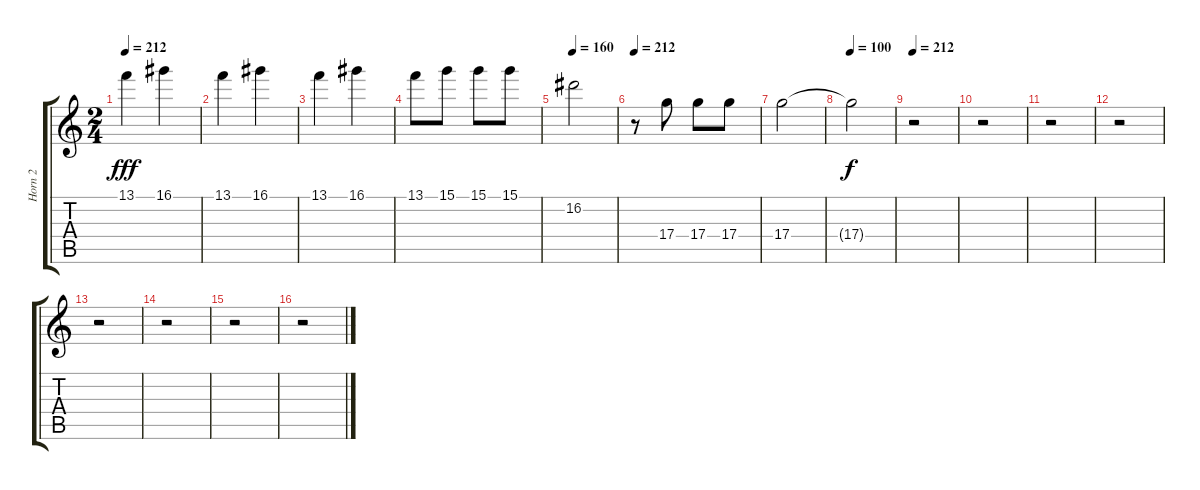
\track ("Horn 2" "Horn 2") {instrument acousticguitarnylon}
\staff {score tabs}
\tuning (E4 B3 G3 D3 A2 E2) {hide}
\ts (2 4)
\tempo 212
\clef g2
\ks c
13.1.4{dy fff} 16.1.4 |
13.1.4 16.1.4 |
13.1.4 16.1.4 |
13.1.8 15.1.8 15.1.8 15.1.8 |
\tempo 160
16.2.2 |
\tempo 212
r.8 17.4.8 17.4.8 17.4.8 |
17.4.2 |
\tempo 100
17.4{t}.2{dy f} |
\tempo 212
r.2 |
r.2 |
r.2 |
r.2 |
r.2 |
r.2 |
r.2 |
r.2
